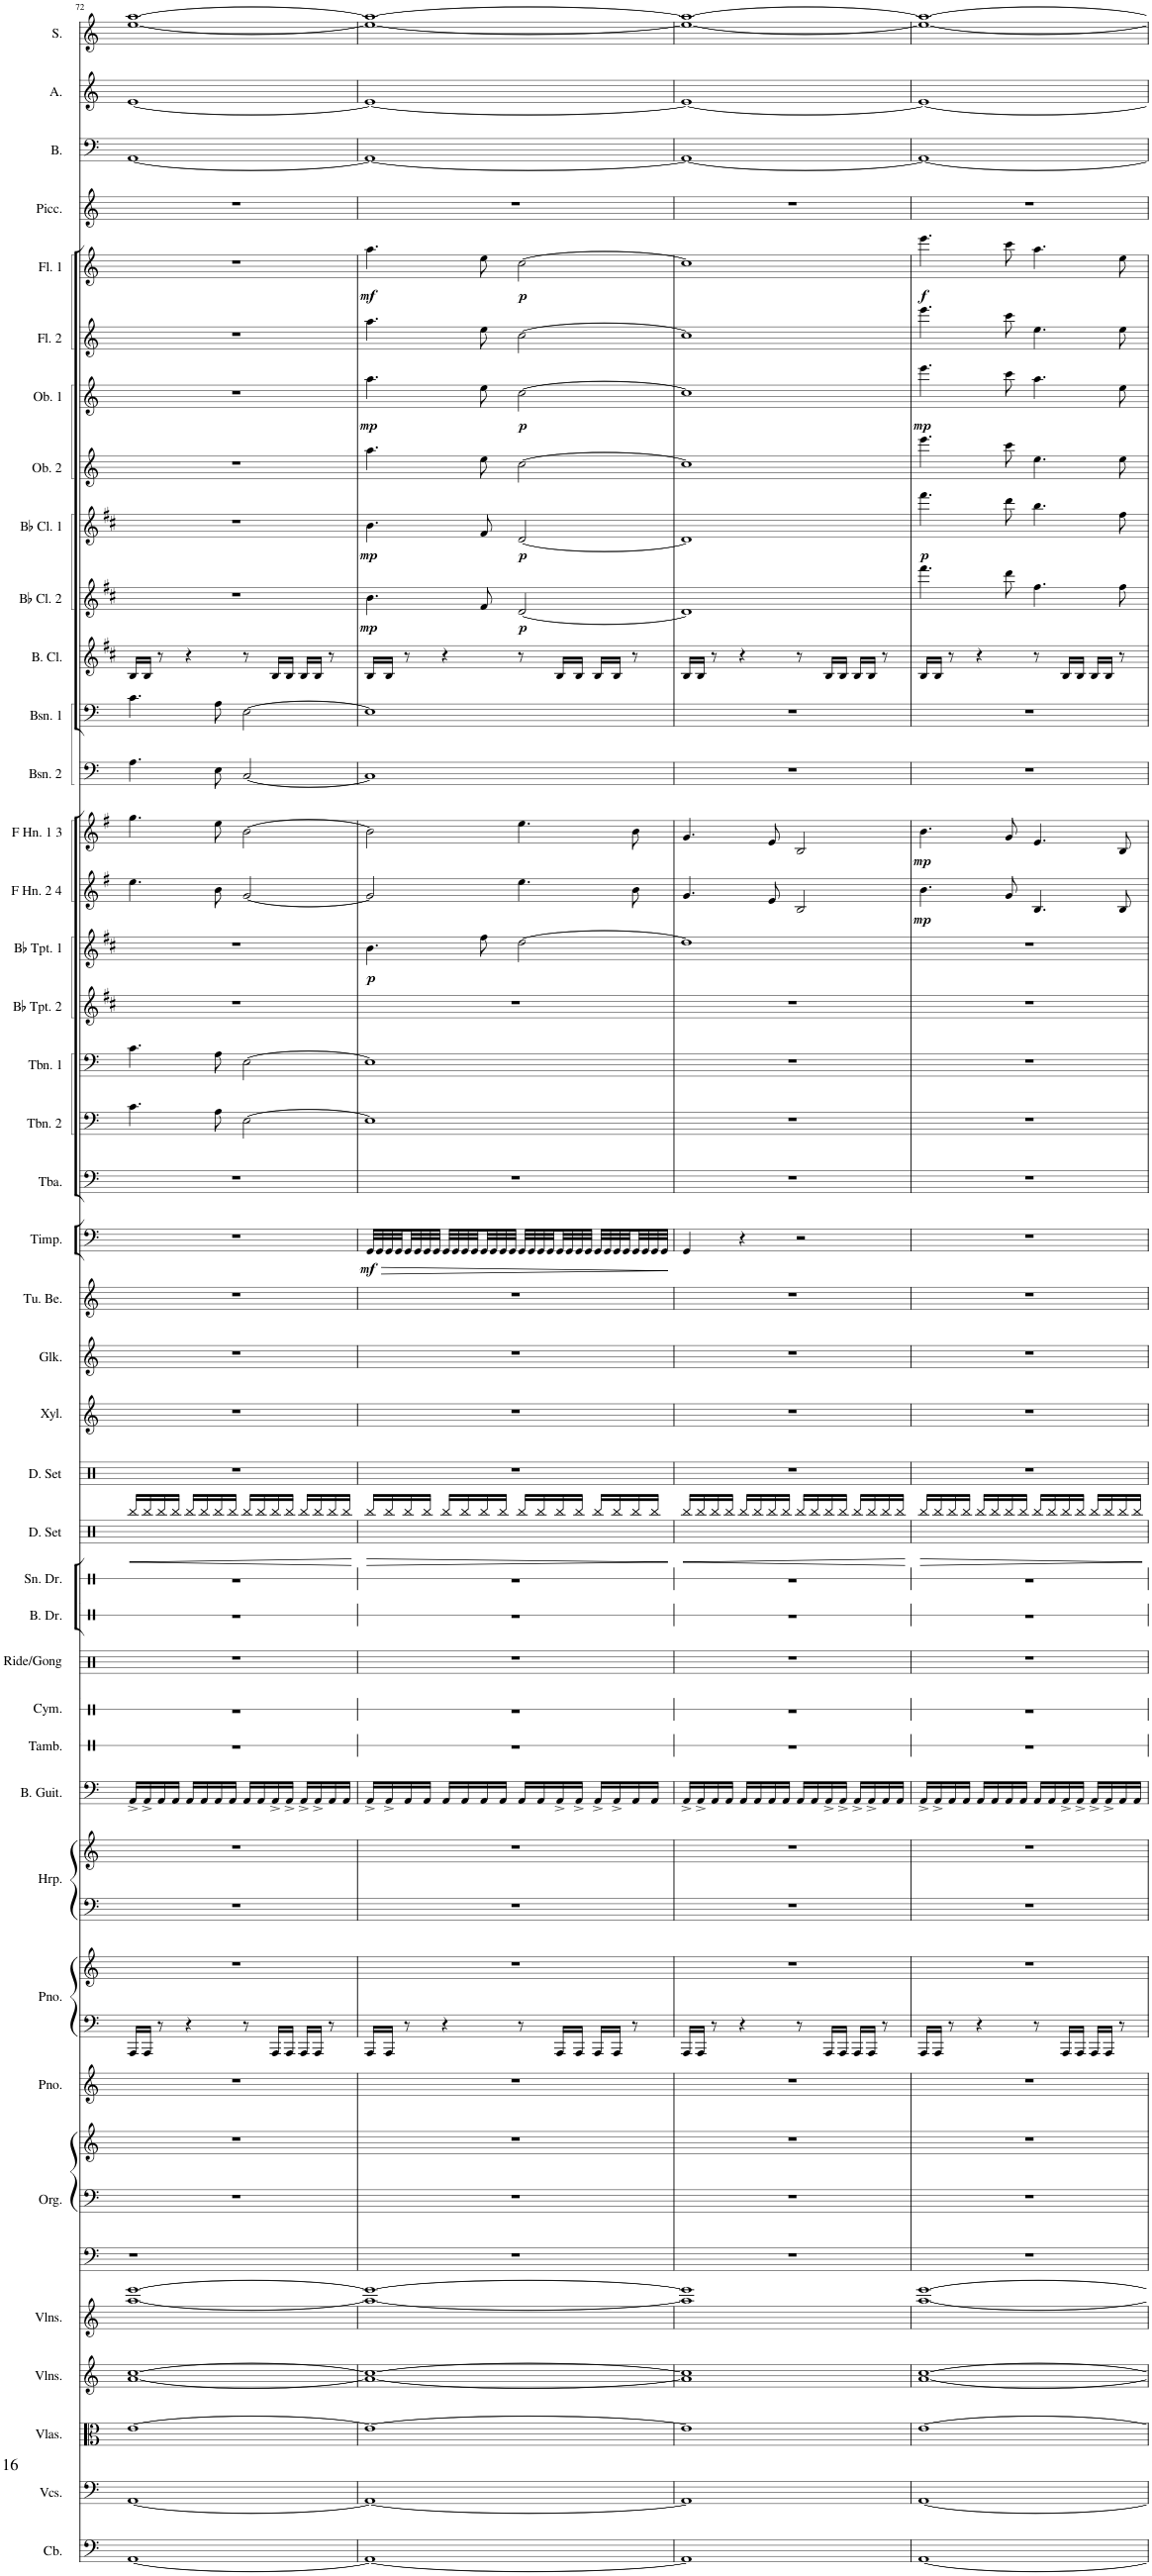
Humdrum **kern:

**kern	**kern	**kern	**kern	**kern	**kern	**kern	**kern	**kern	**kern	**kern	**kern	**kern	**kern	**kern	**kern	**kern	**kern	**kern	**kern	**dynam	**kern	**kern	**kern	**kern	**kern	**dynam	**kern	**kern	**kern	**kern	**kern	**dynam	**kern	**dynam	**kern	**dynam	**kern	**kern	**kern	**kern	**dynam	**kern	**dynam	**kern	**kern	**dynam	**kern	**kern	**dynam	**kern	**kern	**kern	**kern
*part41	*part40	*part39	*part38	*part37	*part36	*part36	*part36	*part35	*part34	*part34	*part33	*part33	*part32	*part31	*part30	*part29	*part28	*part27	*part26	*part26	*part25	*part24	*part23	*part22	*part21	*part21	*part20	*part19	*part18	*part17	*part16	*part16	*part15	*part15	*part14	*part14	*part13	*part12	*part11	*part10	*part10	*part9	*part9	*part8	*part7	*part7	*part6	*part5	*part5	*part4	*part3	*part2	*part1
*staff45	*staff44	*staff43	*staff42	*staff41	*staff40	*staff39	*staff38	*staff37	*staff36	*staff35	*staff34	*staff33	*staff32	*staff31	*staff30	*staff29	*staff28	*staff27	*staff26	*staff26	*staff25	*staff24	*staff23	*staff22	*staff21	*staff21	*staff20	*staff19	*staff18	*staff17	*staff16	*staff16	*staff15	*staff15	*staff14	*staff14	*staff13	*staff12	*staff11	*staff10	*staff10	*staff9	*staff9	*staff8	*staff7	*staff7	*staff6	*staff5	*staff5	*staff4	*staff3	*staff2	*staff1
*I"Contrabass	*I"Violoncellos	*I"Violas	*I"Violins	*I"Violins	*I"Organ	*	*	*I"Piano	*I"Piano	*	*I"Harp	*	*I"Bass Guitar	*I"Tambourine	*I"Cymbal	*I"Ride Cymbal/Gong	*I"Bass Drum	*I"Snare Drum	*I"Drumset	*	*I"Drumset	*I"Xylophone	*I"Glockenspiel	*I"Tubular Bells	*I"Timpani	*	*I"Tuba	*I"Trombone 2	*I"Trombone 1	*I"Bb Trumpet 2	*I"Bb Trumpet 1	*	*I"F Horn 2 &amp; 4	*	*I"F Horn 1 &amp; 3	*	*I"Bassoon 2	*I"Bassoon 1	*I"Bass Clarinet	*I"Bb Clarinet 2	*	*I"Bb Clarinet 1	*	*I"Oboe 2	*I"Oboe 1	*	*I"Flute 2	*I"Flute 1	*	*I"Piccolo	*I"Bass	*I"Alto	*I"Soprano
*I'Cb.	*I'Vcs.	*I'Vlas.	*I'Vlns.	*I'Vlns.	*I'Org.	*	*	*I'Pno.	*I'Pno.	*	*I'Hrp.	*	*I'B. Guit.	*I'Tamb.	*I'Cym.	*I'Ride/Gong	*I'B. Dr.	*I'Sn. Dr.	*I'D. Set	*	*I'D. Set	*I'Xyl.	*I'Glk.	*I'Tu. Be.	*I'Timp.	*	*I'Tba.	*I'Tbn. 2	*I'Tbn. 1	*I'Bb Tpt. 2	*I'Bb Tpt. 1	*	*I'F Hn. 2 4	*	*I'F Hn. 1 3	*	*I'Bsn. 2	*I'Bsn. 1	*I'B. Cl.	*I'Bb Cl. 2	*	*I'Bb Cl. 1	*	*I'Ob. 2	*I'Ob. 1	*	*I'Fl. 2	*I'Fl. 1	*	*I'Picc.	*I'B.	*I'A.	*I'S.
!!LO:PB:g=z
*clefF4	*clefF4	*clefC3	*clefG2	*clefG2	*clefF4	*clefF4	*clefG2	*clefG2	*clefF4	*clefG2	*clefF4	*clefG2	*clefF4	*clefX	*clefX	*clefX	*clefX	*clefX	*clefX	*	*clefX	*clefG2	*clefG2	*clefG2	*clefF4	*	*clefF4	*clefF4	*clefF4	*clefG2	*clefG2	*	*clefG2	*	*clefG2	*	*clefF4	*clefF4	*clefG2	*clefG2	*	*clefG2	*	*clefG2	*clefG2	*	*clefG2	*clefG2	*	*clefG2	*clefF4	*clefG2	*clefG2
*Trd7c12	*	*	*	*	*	*	*	*	*	*	*	*	*Trd7c12	*	*	*	*	*	*	*	*	*Trd-7c-12	*Trd-14c-24	*	*	*	*	*	*	*Trd1c2	*Trd1c2	*	*Trd4c7	*	*Trd4c7	*	*	*	*Trd8c14	*Trd1c2	*	*Trd1c2	*	*	*	*	*	*	*	*Trd-7c-12	*	*	*
*k[]	*k[]	*k[]	*k[]	*k[]	*k[]	*k[]	*k[]	*k[]	*k[]	*k[]	*k[]	*k[]	*k[]	*k[]	*k[]	*k[]	*k[]	*k[]	*k[]	*	*k[]	*k[]	*k[]	*k[]	*k[]	*	*k[]	*k[]	*k[]	*k[f#c#]	*k[f#c#]	*	*k[f#]	*	*k[f#]	*	*k[]	*k[]	*k[f#c#]	*k[f#c#]	*	*k[f#c#]	*	*k[]	*k[]	*	*k[]	*k[]	*	*k[]	*k[]	*k[]	*k[]
*M4/4	*M4/4	*M4/4	*M4/4	*M4/4	*M4/4	*M4/4	*M4/4	*M4/4	*M4/4	*M4/4	*M4/4	*M4/4	*M4/4	*M4/4	*M4/4	*M4/4	*M4/4	*M4/4	*M4/4	*	*M4/4	*M4/4	*M4/4	*M4/4	*M4/4	*	*M4/4	*M4/4	*M4/4	*M4/4	*M4/4	*	*M4/4	*	*M4/4	*	*M4/4	*M4/4	*M4/4	*M4/4	*	*M4/4	*	*M4/4	*M4/4	*	*M4/4	*M4/4	*	*M4/4	*M4/4	*M4/4	*M4/4
=72	=72	=72	=72	=72	=72	=72	=72	=72	=72	=72	=72	=72	=72	=72	=72	=72	=72	=72	=72	=72	=72	=72	=72	=72	=72	=72	=72	=72	=72	=72	=72	=72	=72	=72	=72	=72	=72	=72	=72	=72	=72	=72	=72	=72	=72	=72	=72	=72	=72	=72	=72	=72	=72
!	!	!	!	!	!	!	!	!	!	!	!	!	!	!	!	!	!	!	!	!LO:HP:b	!	!	!	!	!	!	!	!	!	!	!	!	!	!	!	!	!	!	!	!	!	!	!	!	!	!	!	!	!	!	!	!	!
[1AA	[1AA	[1e	[1a [1cc	[1aa [1eee	1r	1r	1r	1r	16AAA/LL	1r	1r	1r	16AA^/LL	1r	1r	1r	1r	1r	16Rbb/LL	<	1r	1r	1r	1r	1r	.	1r	4.c\	4.c\	1r	1r	.	4.ee\	.	4.gg\	.	4.A\	4.c\	16B/LL	1r	.	1r	.	1r	1r	.	1r	1r	.	1r	[1AA	[1e	[1ee [1aa
.	.	.	.	.	.	.	.	.	16AAA/JJ	.	.	.	16AA^/	.	.	.	.	.	16Rbb/	.	.	.	.	.	.	.	.	.	.	.	.	.	.	.	.	.	.	.	16B/JJ	.	.	.	.	.	.	.	.	.	.	.	.	.	.
.	.	.	.	.	.	.	.	.	8r	.	.	.	16AA/	.	.	.	.	.	16Rbb/	.	.	.	.	.	.	.	.	.	.	.	.	.	.	.	.	.	.	.	8r	.	.	.	.	.	.	.	.	.	.	.	.	.	.
.	.	.	.	.	.	.	.	.	.	.	.	.	16AA/JJ	.	.	.	.	.	16Rbb/JJ	.	.	.	.	.	.	.	.	.	.	.	.	.	.	.	.	.	.	.	.	.	.	.	.	.	.	.	.	.	.	.	.	.	.
.	.	.	.	.	.	.	.	.	4r	.	.	.	16AA/LL	.	.	.	.	.	16Rbb/LL	.	.	.	.	.	.	.	.	.	.	.	.	.	.	.	.	.	.	.	4r	.	.	.	.	.	.	.	.	.	.	.	.	.	.
.	.	.	.	.	.	.	.	.	.	.	.	.	16AA/	.	.	.	.	.	16Rbb/	.	.	.	.	.	.	.	.	.	.	.	.	.	.	.	.	.	.	.	.	.	.	.	.	.	.	.	.	.	.	.	.	.	.
.	.	.	.	.	.	.	.	.	.	.	.	.	16AA/	.	.	.	.	.	16Rbb/	.	.	.	.	.	.	.	.	8A\	8A\	.	.	.	8b\	.	8ee\	.	8E\	8A\	.	.	.	.	.	.	.	.	.	.	.	.	.	.	.
.	.	.	.	.	.	.	.	.	.	.	.	.	16AA/JJ	.	.	.	.	.	16Rbb/JJ	.	.	.	.	.	.	.	.	.	.	.	.	.	.	.	.	.	.	.	.	.	.	.	.	.	.	.	.	.	.	.	.	.	.
.	.	.	.	.	.	.	.	.	8r	.	.	.	16AA/LL	.	.	.	.	.	16Rbb/LL	.	.	.	.	.	.	.	.	[2E\	[2E\	.	.	.	[2g/	.	[2b\	.	[2C/	[2E\	8r	.	.	.	.	.	.	.	.	.	.	.	.	.	.
.	.	.	.	.	.	.	.	.	.	.	.	.	16AA/	.	.	.	.	.	16Rbb/	.	.	.	.	.	.	.	.	.	.	.	.	.	.	.	.	.	.	.	.	.	.	.	.	.	.	.	.	.	.	.	.	.	.
.	.	.	.	.	.	.	.	.	16AAA/LL	.	.	.	16AA^/	.	.	.	.	.	16Rbb/	.	.	.	.	.	.	.	.	.	.	.	.	.	.	.	.	.	.	.	16B/LL	.	.	.	.	.	.	.	.	.	.	.	.	.	.
.	.	.	.	.	.	.	.	.	16AAA/JJ	.	.	.	16AA^/JJ	.	.	.	.	.	16Rbb/JJ	.	.	.	.	.	.	.	.	.	.	.	.	.	.	.	.	.	.	.	16B/JJ	.	.	.	.	.	.	.	.	.	.	.	.	.	.
.	.	.	.	.	.	.	.	.	16AAA/LL	.	.	.	16AA^/LL	.	.	.	.	.	16Rbb/LL	.	.	.	.	.	.	.	.	.	.	.	.	.	.	.	.	.	.	.	16B/LL	.	.	.	.	.	.	.	.	.	.	.	.	.	.
.	.	.	.	.	.	.	.	.	16AAA/JJ	.	.	.	16AA^/	.	.	.	.	.	16Rbb/	.	.	.	.	.	.	.	.	.	.	.	.	.	.	.	.	.	.	.	16B/JJ	.	.	.	.	.	.	.	.	.	.	.	.	.	.
.	.	.	.	.	.	.	.	.	8r	.	.	.	16AA/	.	.	.	.	.	16Rbb/	.	.	.	.	.	.	.	.	.	.	.	.	.	.	.	.	.	.	.	8r	.	.	.	.	.	.	.	.	.	.	.	.	.	.
.	.	.	.	.	.	.	.	.	.	.	.	.	16AA/JJ	.	.	.	.	.	16Rbb/JJ	.	.	.	.	.	.	.	.	.	.	.	.	.	.	.	.	.	.	.	.	.	.	.	.	.	.	.	.	.	.	.	.	.	.
.	.	.	.	.	.	.	.	.	.	.	.	.	.	.	.	.	.	.	.	[	.	.	.	.	.	.	.	.	.	.	.	.	.	.	.	.	.	.	.	.	.	.	.	.	.	.	.	.	.	.	.	.	.
=73	=73	=73	=73	=73	=73	=73	=73	=73	=73	=73	=73	=73	=73	=73	=73	=73	=73	=73	=73	=73	=73	=73	=73	=73	=73	=73	=73	=73	=73	=73	=73	=73	=73	=73	=73	=73	=73	=73	=73	=73	=73	=73	=73	=73	=73	=73	=73	=73	=73	=73	=73	=73	=73
!	!	!	!	!	!	!	!	!	!	!	!	!	!	!	!	!	!	!	!	!LO:HP:b	!	!	!	!	!	!LO:HP:b	!	!	!	!	!	!	!	!	!	!	!	!	!	!	!	!	!	!	!	!	!	!	!	!	!	!	!
!	!	!	!	!	!	!	!	!	!	!	!	!	!	!	!	!	!	!	!	!	!	!	!	!	!	!LO:DY:n=1:b	!	!	!	!	!	!LO:DY:b	!	!	!	!	!	!	!	!	!LO:DY:b	!	!LO:DY:b	!	!	!LO:DY:b	!	!	!LO:DY:b	!	!	!	!
1AA_	1AA_	1e_	1a_ 1cc_	1aa_ 1eee_	1r	1r	1r	1r	16AAA/LL	1r	1r	1r	16AA^/LL	1r	1r	1r	1r	1r	16Rbb/LL	>	1r	1r	1r	1r	32GG/LLL	> mf	1r	1E]	1E]	1r	4.b\	p	2g/]	.	2b\]	.	1C]	1E]	16B/LL	4.b\	mp	4.b\	mp	4.aa\	4.aa\	mp	4.aa\	4.aa\	mf	1r	1AA_	1e_	1ee_ 1aa_
.	.	.	.	.	.	.	.	.	.	.	.	.	.	.	.	.	.	.	.	.	.	.	.	.	32GG/	.	.	.	.	.	.	.	.	.	.	.	.	.	.	.	.	.	.	.	.	.	.	.	.	.	.	.	.
.	.	.	.	.	.	.	.	.	16AAA/JJ	.	.	.	16AA^/	.	.	.	.	.	16Rbb/	.	.	.	.	.	32GG/	.	.	.	.	.	.	.	.	.	.	.	.	.	16B/JJ	.	.	.	.	.	.	.	.	.	.	.	.	.	.
.	.	.	.	.	.	.	.	.	.	.	.	.	.	.	.	.	.	.	.	.	.	.	.	.	32GG/	.	.	.	.	.	.	.	.	.	.	.	.	.	.	.	.	.	.	.	.	.	.	.	.	.	.	.	.
.	.	.	.	.	.	.	.	.	8r	.	.	.	16AA/	.	.	.	.	.	16Rbb/	.	.	.	.	.	32GG/	.	.	.	.	.	.	.	.	.	.	.	.	.	8r	.	.	.	.	.	.	.	.	.	.	.	.	.	.
.	.	.	.	.	.	.	.	.	.	.	.	.	.	.	.	.	.	.	.	.	.	.	.	.	32GG/	.	.	.	.	.	.	.	.	.	.	.	.	.	.	.	.	.	.	.	.	.	.	.	.	.	.	.	.
.	.	.	.	.	.	.	.	.	.	.	.	.	16AA/JJ	.	.	.	.	.	16Rbb/JJ	.	.	.	.	.	32GG/	.	.	.	.	.	.	.	.	.	.	.	.	.	.	.	.	.	.	.	.	.	.	.	.	.	.	.	.
.	.	.	.	.	.	.	.	.	.	.	.	.	.	.	.	.	.	.	.	.	.	.	.	.	32GG/JJJ	.	.	.	.	.	.	.	.	.	.	.	.	.	.	.	.	.	.	.	.	.	.	.	.	.	.	.	.
.	.	.	.	.	.	.	.	.	4r	.	.	.	16AA/LL	.	.	.	.	.	16Rbb/LL	.	.	.	.	.	32GG/LLL	.	.	.	.	.	.	.	.	.	.	.	.	.	4r	.	.	.	.	.	.	.	.	.	.	.	.	.	.
.	.	.	.	.	.	.	.	.	.	.	.	.	.	.	.	.	.	.	.	.	.	.	.	.	32GG/	.	.	.	.	.	.	.	.	.	.	.	.	.	.	.	.	.	.	.	.	.	.	.	.	.	.	.	.
.	.	.	.	.	.	.	.	.	.	.	.	.	16AA/	.	.	.	.	.	16Rbb/	.	.	.	.	.	32GG/	.	.	.	.	.	.	.	.	.	.	.	.	.	.	.	.	.	.	.	.	.	.	.	.	.	.	.	.
.	.	.	.	.	.	.	.	.	.	.	.	.	.	.	.	.	.	.	.	.	.	.	.	.	32GG/	.	.	.	.	.	.	.	.	.	.	.	.	.	.	.	.	.	.	.	.	.	.	.	.	.	.	.	.
.	.	.	.	.	.	.	.	.	.	.	.	.	16AA/	.	.	.	.	.	16Rbb/	.	.	.	.	.	32GG/	.	.	.	.	.	8ff#\	.	.	.	.	.	.	.	.	8f#/	.	8f#/	.	8ee\	8ee\	.	8ee\	8ee\	.	.	.	.	.
.	.	.	.	.	.	.	.	.	.	.	.	.	.	.	.	.	.	.	.	.	.	.	.	.	32GG/	.	.	.	.	.	.	.	.	.	.	.	.	.	.	.	.	.	.	.	.	.	.	.	.	.	.	.	.
.	.	.	.	.	.	.	.	.	.	.	.	.	16AA/JJ	.	.	.	.	.	16Rbb/JJ	.	.	.	.	.	32GG/	.	.	.	.	.	.	.	.	.	.	.	.	.	.	.	.	.	.	.	.	.	.	.	.	.	.	.	.
.	.	.	.	.	.	.	.	.	.	.	.	.	.	.	.	.	.	.	.	.	.	.	.	.	32GG/JJJ	.	.	.	.	.	.	.	.	.	.	.	.	.	.	.	.	.	.	.	.	.	.	.	.	.	.	.	.
!	!	!	!	!	!	!	!	!	!	!	!	!	!	!	!	!	!	!	!	!	!	!	!	!	!	!	!	!	!	!	!	!	!	!	!	!	!	!	!	!	!LO:DY:b	!	!LO:DY:b	!	!	!LO:DY:b	!	!	!LO:DY:b	!	!	!	!
.	.	.	.	.	.	.	.	.	8r	.	.	.	16AA/LL	.	.	.	.	.	16Rbb/LL	.	.	.	.	.	32GG/LLL	.	.	.	.	.	[2dd\	.	4.ee\	.	4.ee\	.	.	.	8r	[2d/	p	[2d/	p	[2cc\	[2cc\	p	[2cc\	[2cc\	p	.	.	.	.
.	.	.	.	.	.	.	.	.	.	.	.	.	.	.	.	.	.	.	.	.	.	.	.	.	32GG/	.	.	.	.	.	.	.	.	.	.	.	.	.	.	.	.	.	.	.	.	.	.	.	.	.	.	.	.
.	.	.	.	.	.	.	.	.	.	.	.	.	16AA/	.	.	.	.	.	16Rbb/	.	.	.	.	.	32GG/	.	.	.	.	.	.	.	.	.	.	.	.	.	.	.	.	.	.	.	.	.	.	.	.	.	.	.	.
.	.	.	.	.	.	.	.	.	.	.	.	.	.	.	.	.	.	.	.	.	.	.	.	.	32GG/	.	.	.	.	.	.	.	.	.	.	.	.	.	.	.	.	.	.	.	.	.	.	.	.	.	.	.	.
.	.	.	.	.	.	.	.	.	16AAA/LL	.	.	.	16AA^/	.	.	.	.	.	16Rbb/	.	.	.	.	.	32GG/	.	.	.	.	.	.	.	.	.	.	.	.	.	16B/LL	.	.	.	.	.	.	.	.	.	.	.	.	.	.
.	.	.	.	.	.	.	.	.	.	.	.	.	.	.	.	.	.	.	.	.	.	.	.	.	32GG/	.	.	.	.	.	.	.	.	.	.	.	.	.	.	.	.	.	.	.	.	.	.	.	.	.	.	.	.
.	.	.	.	.	.	.	.	.	16AAA/JJ	.	.	.	16AA^/JJ	.	.	.	.	.	16Rbb/JJ	.	.	.	.	.	32GG/	.	.	.	.	.	.	.	.	.	.	.	.	.	16B/JJ	.	.	.	.	.	.	.	.	.	.	.	.	.	.
.	.	.	.	.	.	.	.	.	.	.	.	.	.	.	.	.	.	.	.	.	.	.	.	.	32GG/JJJ	.	.	.	.	.	.	.	.	.	.	.	.	.	.	.	.	.	.	.	.	.	.	.	.	.	.	.	.
.	.	.	.	.	.	.	.	.	16AAA/LL	.	.	.	16AA^/LL	.	.	.	.	.	16Rbb/LL	.	.	.	.	.	32GG/LLL	.	.	.	.	.	.	.	.	.	.	.	.	.	16B/LL	.	.	.	.	.	.	.	.	.	.	.	.	.	.
.	.	.	.	.	.	.	.	.	.	.	.	.	.	.	.	.	.	.	.	.	.	.	.	.	32GG/	.	.	.	.	.	.	.	.	.	.	.	.	.	.	.	.	.	.	.	.	.	.	.	.	.	.	.	.
.	.	.	.	.	.	.	.	.	16AAA/JJ	.	.	.	16AA^/	.	.	.	.	.	16Rbb/	.	.	.	.	.	32GG/	.	.	.	.	.	.	.	.	.	.	.	.	.	16B/JJ	.	.	.	.	.	.	.	.	.	.	.	.	.	.
.	.	.	.	.	.	.	.	.	.	.	.	.	.	.	.	.	.	.	.	.	.	.	.	.	32GG/	.	.	.	.	.	.	.	.	.	.	.	.	.	.	.	.	.	.	.	.	.	.	.	.	.	.	.	.
.	.	.	.	.	.	.	.	.	8r	.	.	.	16AA/	.	.	.	.	.	16Rbb/	.	.	.	.	.	32GG/	.	.	.	.	.	.	.	8b\	.	8b\	.	.	.	8r	.	.	.	.	.	.	.	.	.	.	.	.	.	.
.	.	.	.	.	.	.	.	.	.	.	.	.	.	.	.	.	.	.	.	.	.	.	.	.	32GG/	.	.	.	.	.	.	.	.	.	.	.	.	.	.	.	.	.	.	.	.	.	.	.	.	.	.	.	.
.	.	.	.	.	.	.	.	.	.	.	.	.	16AA/JJ	.	.	.	.	.	16Rbb/JJ	.	.	.	.	.	32GG/	.	.	.	.	.	.	.	.	.	.	.	.	.	.	.	.	.	.	.	.	.	.	.	.	.	.	.	.
.	.	.	.	.	.	.	.	.	.	.	.	.	.	.	.	.	.	.	.	.	.	.	.	.	32GG/JJJ	.	.	.	.	.	.	.	.	.	.	.	.	.	.	.	.	.	.	.	.	.	.	.	.	.	.	.	.
.	.	.	.	.	.	.	.	.	.	.	.	.	.	.	.	.	.	.	.	]	.	.	.	.	.	]	.	.	.	.	.	.	.	.	.	.	.	.	.	.	.	.	.	.	.	.	.	.	.	.	.	.	.
=74	=74	=74	=74	=74	=74	=74	=74	=74	=74	=74	=74	=74	=74	=74	=74	=74	=74	=74	=74	=74	=74	=74	=74	=74	=74	=74	=74	=74	=74	=74	=74	=74	=74	=74	=74	=74	=74	=74	=74	=74	=74	=74	=74	=74	=74	=74	=74	=74	=74	=74	=74	=74	=74
!	!	!	!	!	!	!	!	!	!	!	!	!	!	!	!	!	!	!	!	!LO:HP:b	!	!	!	!	!	!	!	!	!	!	!	!	!	!	!	!	!	!	!	!	!	!	!	!	!	!	!	!	!	!	!	!	!
1AA]	1AA]	1e]	1a] 1cc]	1aa] 1eee]	1r	1r	1r	1r	16AAA/LL	1r	1r	1r	16AA^/LL	1r	1r	1r	1r	1r	16Rbb/LL	<	1r	1r	1r	1r	4GG/	.	1r	1r	1r	1r	1dd]	.	4.g/	.	4.g/	.	1r	1r	16B/LL	1d]	.	1d]	.	1cc]	1cc]	.	1cc]	1cc]	.	1r	1AA_	1e_	1ee_ 1aa_
.	.	.	.	.	.	.	.	.	16AAA/JJ	.	.	.	16AA^/	.	.	.	.	.	16Rbb/	.	.	.	.	.	.	.	.	.	.	.	.	.	.	.	.	.	.	.	16B/JJ	.	.	.	.	.	.	.	.	.	.	.	.	.	.
.	.	.	.	.	.	.	.	.	8r	.	.	.	16AA/	.	.	.	.	.	16Rbb/	.	.	.	.	.	.	.	.	.	.	.	.	.	.	.	.	.	.	.	8r	.	.	.	.	.	.	.	.	.	.	.	.	.	.
.	.	.	.	.	.	.	.	.	.	.	.	.	16AA/JJ	.	.	.	.	.	16Rbb/JJ	.	.	.	.	.	.	.	.	.	.	.	.	.	.	.	.	.	.	.	.	.	.	.	.	.	.	.	.	.	.	.	.	.	.
.	.	.	.	.	.	.	.	.	4r	.	.	.	16AA/LL	.	.	.	.	.	16Rbb/LL	.	.	.	.	.	4r	.	.	.	.	.	.	.	.	.	.	.	.	.	4r	.	.	.	.	.	.	.	.	.	.	.	.	.	.
.	.	.	.	.	.	.	.	.	.	.	.	.	16AA/	.	.	.	.	.	16Rbb/	.	.	.	.	.	.	.	.	.	.	.	.	.	.	.	.	.	.	.	.	.	.	.	.	.	.	.	.	.	.	.	.	.	.
.	.	.	.	.	.	.	.	.	.	.	.	.	16AA/	.	.	.	.	.	16Rbb/	.	.	.	.	.	.	.	.	.	.	.	.	.	8e/	.	8e/	.	.	.	.	.	.	.	.	.	.	.	.	.	.	.	.	.	.
.	.	.	.	.	.	.	.	.	.	.	.	.	16AA/JJ	.	.	.	.	.	16Rbb/JJ	.	.	.	.	.	.	.	.	.	.	.	.	.	.	.	.	.	.	.	.	.	.	.	.	.	.	.	.	.	.	.	.	.	.
.	.	.	.	.	.	.	.	.	8r	.	.	.	16AA/LL	.	.	.	.	.	16Rbb/LL	.	.	.	.	.	2r	.	.	.	.	.	.	.	2B/	.	2B/	.	.	.	8r	.	.	.	.	.	.	.	.	.	.	.	.	.	.
.	.	.	.	.	.	.	.	.	.	.	.	.	16AA/	.	.	.	.	.	16Rbb/	.	.	.	.	.	.	.	.	.	.	.	.	.	.	.	.	.	.	.	.	.	.	.	.	.	.	.	.	.	.	.	.	.	.
.	.	.	.	.	.	.	.	.	16AAA/LL	.	.	.	16AA^/	.	.	.	.	.	16Rbb/	.	.	.	.	.	.	.	.	.	.	.	.	.	.	.	.	.	.	.	16B/LL	.	.	.	.	.	.	.	.	.	.	.	.	.	.
.	.	.	.	.	.	.	.	.	16AAA/JJ	.	.	.	16AA^/JJ	.	.	.	.	.	16Rbb/JJ	.	.	.	.	.	.	.	.	.	.	.	.	.	.	.	.	.	.	.	16B/JJ	.	.	.	.	.	.	.	.	.	.	.	.	.	.
.	.	.	.	.	.	.	.	.	16AAA/LL	.	.	.	16AA^/LL	.	.	.	.	.	16Rbb/LL	.	.	.	.	.	.	.	.	.	.	.	.	.	.	.	.	.	.	.	16B/LL	.	.	.	.	.	.	.	.	.	.	.	.	.	.
.	.	.	.	.	.	.	.	.	16AAA/JJ	.	.	.	16AA^/	.	.	.	.	.	16Rbb/	.	.	.	.	.	.	.	.	.	.	.	.	.	.	.	.	.	.	.	16B/JJ	.	.	.	.	.	.	.	.	.	.	.	.	.	.
.	.	.	.	.	.	.	.	.	8r	.	.	.	16AA/	.	.	.	.	.	16Rbb/	.	.	.	.	.	.	.	.	.	.	.	.	.	.	.	.	.	.	.	8r	.	.	.	.	.	.	.	.	.	.	.	.	.	.
.	.	.	.	.	.	.	.	.	.	.	.	.	16AA/JJ	.	.	.	.	.	16Rbb/JJ	.	.	.	.	.	.	.	.	.	.	.	.	.	.	.	.	.	.	.	.	.	.	.	.	.	.	.	.	.	.	.	.	.	.
.	.	.	.	.	.	.	.	.	.	.	.	.	.	.	.	.	.	.	.	[	.	.	.	.	.	.	.	.	.	.	.	.	.	.	.	.	.	.	.	.	.	.	.	.	.	.	.	.	.	.	.	.	.
=75	=75	=75	=75	=75	=75	=75	=75	=75	=75	=75	=75	=75	=75	=75	=75	=75	=75	=75	=75	=75	=75	=75	=75	=75	=75	=75	=75	=75	=75	=75	=75	=75	=75	=75	=75	=75	=75	=75	=75	=75	=75	=75	=75	=75	=75	=75	=75	=75	=75	=75	=75	=75	=75
!	!	!	!	!	!	!	!	!	!	!	!	!	!	!	!	!	!	!	!	!LO:HP:b	!	!	!	!	!	!	!	!	!	!	!	!	!	!LO:DY:b	!	!LO:DY:b	!	!	!	!	!	!	!LO:DY:b	!	!	!LO:DY:b	!	!	!LO:DY:b	!	!	!	!
[1AA	[1AA	[1e	[1a [1cc	[1aa [1eee	1r	1r	1r	1r	16AAA/LL	1r	1r	1r	16AA^/LL	1r	1r	1r	1r	1r	16Rbb/LL	>	1r	1r	1r	1r	1r	.	1r	1r	1r	1r	1r	.	4.b\	mp	4.b\	mp	1r	1r	16B/LL	4.fff#\	.	4.fff#\	p	4.eee\	4.eee\	mp	4.eee\	4.eee\	f	1r	1AA_	1e_	1ee_ 1aa_
.	.	.	.	.	.	.	.	.	16AAA/JJ	.	.	.	16AA^/	.	.	.	.	.	16Rbb/	.	.	.	.	.	.	.	.	.	.	.	.	.	.	.	.	.	.	.	16B/JJ	.	.	.	.	.	.	.	.	.	.	.	.	.	.
.	.	.	.	.	.	.	.	.	8r	.	.	.	16AA/	.	.	.	.	.	16Rbb/	.	.	.	.	.	.	.	.	.	.	.	.	.	.	.	.	.	.	.	8r	.	.	.	.	.	.	.	.	.	.	.	.	.	.
.	.	.	.	.	.	.	.	.	.	.	.	.	16AA/JJ	.	.	.	.	.	16Rbb/JJ	.	.	.	.	.	.	.	.	.	.	.	.	.	.	.	.	.	.	.	.	.	.	.	.	.	.	.	.	.	.	.	.	.	.
.	.	.	.	.	.	.	.	.	4r	.	.	.	16AA/LL	.	.	.	.	.	16Rbb/LL	.	.	.	.	.	.	.	.	.	.	.	.	.	.	.	.	.	.	.	4r	.	.	.	.	.	.	.	.	.	.	.	.	.	.
.	.	.	.	.	.	.	.	.	.	.	.	.	16AA/	.	.	.	.	.	16Rbb/	.	.	.	.	.	.	.	.	.	.	.	.	.	.	.	.	.	.	.	.	.	.	.	.	.	.	.	.	.	.	.	.	.	.
.	.	.	.	.	.	.	.	.	.	.	.	.	16AA/	.	.	.	.	.	16Rbb/	.	.	.	.	.	.	.	.	.	.	.	.	.	8g/	.	8g/	.	.	.	.	8ddd\	.	8ddd\	.	8ccc\	8ccc\	.	8ccc\	8ccc\	.	.	.	.	.
.	.	.	.	.	.	.	.	.	.	.	.	.	16AA/JJ	.	.	.	.	.	16Rbb/JJ	.	.	.	.	.	.	.	.	.	.	.	.	.	.	.	.	.	.	.	.	.	.	.	.	.	.	.	.	.	.	.	.	.	.
.	.	.	.	.	.	.	.	.	8r	.	.	.	16AA/LL	.	.	.	.	.	16Rbb/LL	.	.	.	.	.	.	.	.	.	.	.	.	.	4.B/	.	4.e/	.	.	.	8r	4.ff#\	.	4.bb\	.	4.ee\	4.aa\	.	4.ee\	4.aa\	.	.	.	.	.
.	.	.	.	.	.	.	.	.	.	.	.	.	16AA/	.	.	.	.	.	16Rbb/	.	.	.	.	.	.	.	.	.	.	.	.	.	.	.	.	.	.	.	.	.	.	.	.	.	.	.	.	.	.	.	.	.	.
.	.	.	.	.	.	.	.	.	16AAA/LL	.	.	.	16AA^/	.	.	.	.	.	16Rbb/	.	.	.	.	.	.	.	.	.	.	.	.	.	.	.	.	.	.	.	16B/LL	.	.	.	.	.	.	.	.	.	.	.	.	.	.
.	.	.	.	.	.	.	.	.	16AAA/JJ	.	.	.	16AA^/JJ	.	.	.	.	.	16Rbb/JJ	.	.	.	.	.	.	.	.	.	.	.	.	.	.	.	.	.	.	.	16B/JJ	.	.	.	.	.	.	.	.	.	.	.	.	.	.
.	.	.	.	.	.	.	.	.	16AAA/LL	.	.	.	16AA^/LL	.	.	.	.	.	16Rbb/LL	.	.	.	.	.	.	.	.	.	.	.	.	.	.	.	.	.	.	.	16B/LL	.	.	.	.	.	.	.	.	.	.	.	.	.	.
.	.	.	.	.	.	.	.	.	16AAA/JJ	.	.	.	16AA^/	.	.	.	.	.	16Rbb/	.	.	.	.	.	.	.	.	.	.	.	.	.	.	.	.	.	.	.	16B/JJ	.	.	.	.	.	.	.	.	.	.	.	.	.	.
.	.	.	.	.	.	.	.	.	8r	.	.	.	16AA/	.	.	.	.	.	16Rbb/	.	.	.	.	.	.	.	.	.	.	.	.	.	8B/	.	8B/	.	.	.	8r	8ff#\	.	8ff#\	.	8ee\	8ee\	.	8ee\	8ee\	.	.	.	.	.
.	.	.	.	.	.	.	.	.	.	.	.	.	16AA/JJ	.	.	.	.	.	16Rbb/JJ	.	.	.	.	.	.	.	.	.	.	.	.	.	.	.	.	.	.	.	.	.	.	.	.	.	.	.	.	.	.	.	.	.	.
.	.	.	.	.	.	.	.	.	.	.	.	.	.	.	.	.	.	.	.	]	.	.	.	.	.	.	.	.	.	.	.	.	.	.	.	.	.	.	.	.	.	.	.	.	.	.	.	.	.	.	.	.	.
=	=	=	=	=	=	=	=	=	=	=	=	=	=	=	=	=	=	=	=	=	=	=	=	=	=	=	=	=	=	=	=	=	=	=	=	=	=	=	=	=	=	=	=	=	=	=	=	=	=	=	=	=	=
*-	*-	*-	*-	*-	*-	*-	*-	*-	*-	*-	*-	*-	*-	*-	*-	*-	*-	*-	*-	*-	*-	*-	*-	*-	*-	*-	*-	*-	*-	*-	*-	*-	*-	*-	*-	*-	*-	*-	*-	*-	*-	*-	*-	*-	*-	*-	*-	*-	*-	*-	*-	*-	*-
